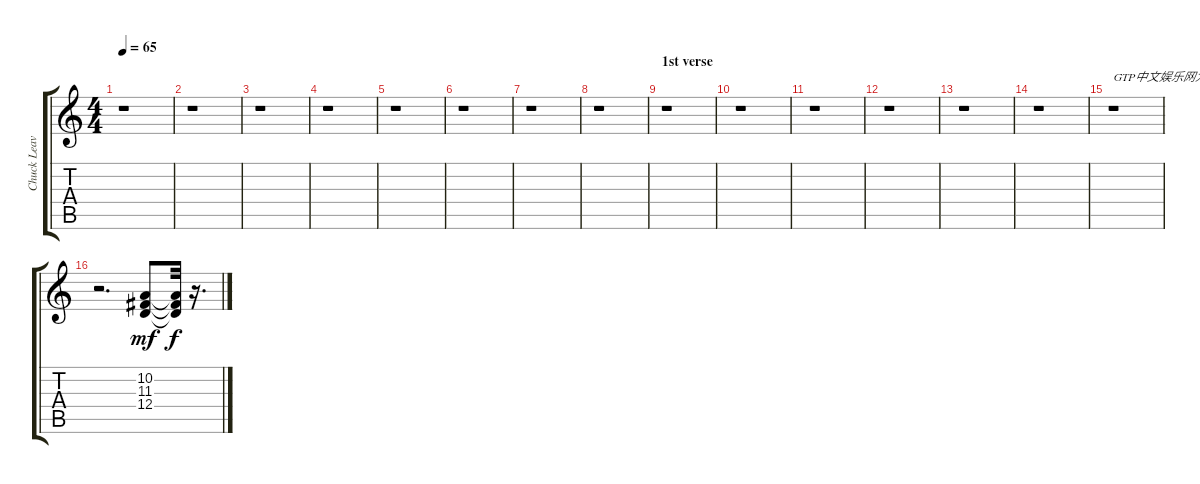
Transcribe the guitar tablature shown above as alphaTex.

\track ("Chuck Leavell" "Chuck Leav") {instrument brightacousticpiano}
\staff {score tabs}
\tuning (E4 B3 G3 D3 A2 E2) {hide}
\ts (4 4)
\tempo 65
\clef g2
\ks c
r.1{dy mf instrument brightacousticpiano} |
r.1 |
r.1 |
r.1 |
r.1 |
r.1 |
r.1 |
r.1 |
\section ("" "1st verse")
r.1 |
r.1 |
r.1 |
r.1 |
r.1 |
r.1 |
r.1{txt "GTP中文娱乐网为您提供优秀的谱子"} |
r.2{d} (10.2 11.3 12.4).8 (10.2{t} 11.3{t} 12.4{t}).32{dy f} r.16{d}
